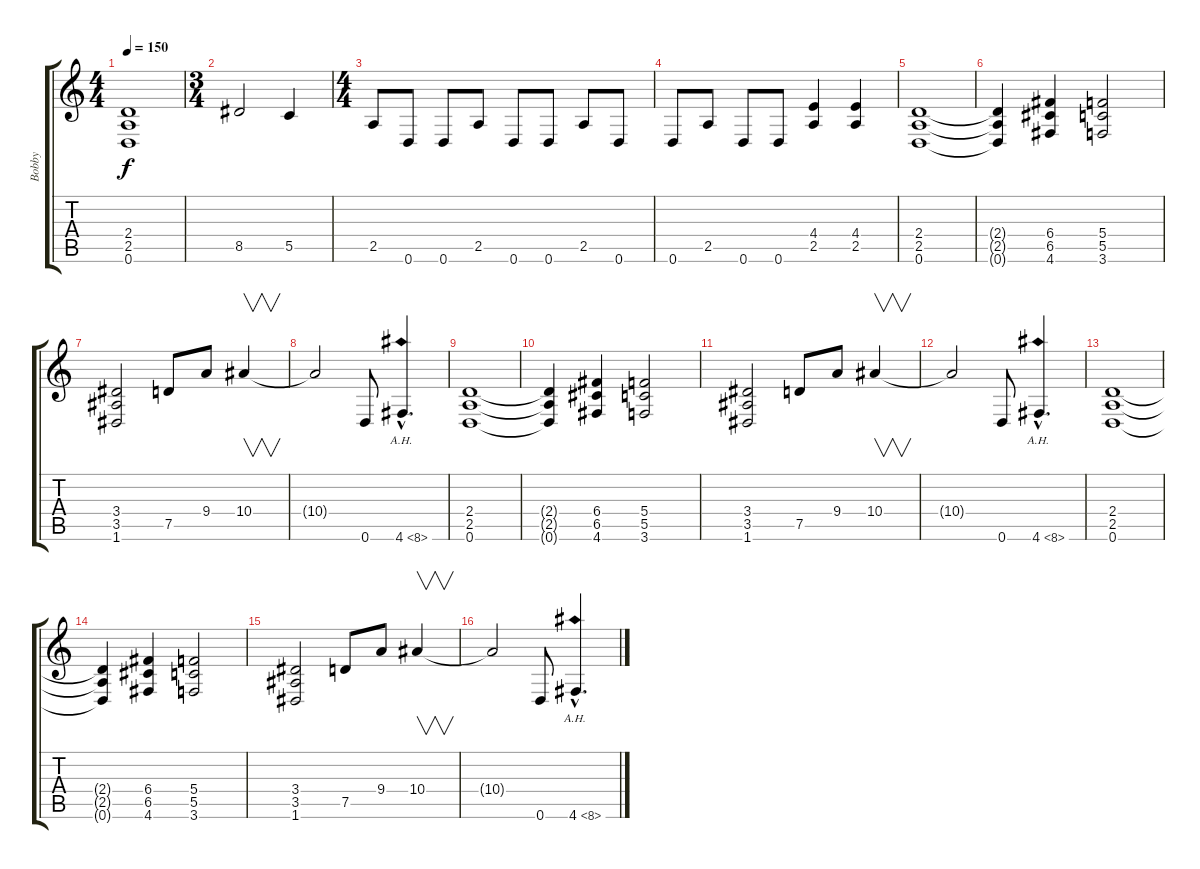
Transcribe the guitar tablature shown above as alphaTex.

\track ("Bobby" "Bobby") {instrument distortionguitar}
\staff {score tabs}
\tuning (D4 A3 F3 C3 G2 D2) {hide}
\ts (4 4)
\tempo 150
\clef g2
\ks c
(2.4 2.5 0.6).1{dy f} |
\ts (3 4)
8.5.2 5.5.4 |
\ts (4 4)
2.5.8 0.6.8 0.6.8 2.5.8 0.6.8 0.6.8 2.5.8 0.6.8 |
0.6.8 2.5.8 0.6.8 0.6.8 (4.4 2.5).4 (4.4 2.5).4 |
(2.4 2.5 0.6).1 |
(2.4{t} 2.5{t} 0.6{t}).4 (6.4 6.5 4.6).4 (5.4 5.5 3.6).2 |
(3.4 3.5 1.6).2 7.5.8 9.4.8 10.4.4{v} |
10.4{t}.2 0.6.8 4.6{ah 4 hac}.4{d} |
(2.4 2.5 0.6).1 |
(2.4{t} 2.5{t} 0.6{t}).4 (6.4 6.5 4.6).4 (5.4 5.5 3.6).2 |
(3.4 3.5 1.6).2 7.5.8 9.4.8 10.4.4{v} |
10.4{t}.2 0.6.8 4.6{ah 4 hac}.4{d} |
(2.4 2.5 0.6).1 |
(2.4{t} 2.5{t} 0.6{t}).4 (6.4 6.5 4.6).4 (5.4 5.5 3.6).2 |
(3.4 3.5 1.6).2 7.5.8 9.4.8 10.4.4{v} |
10.4{t}.2 0.6.8 4.6{ah 4 hac}.4{d}
